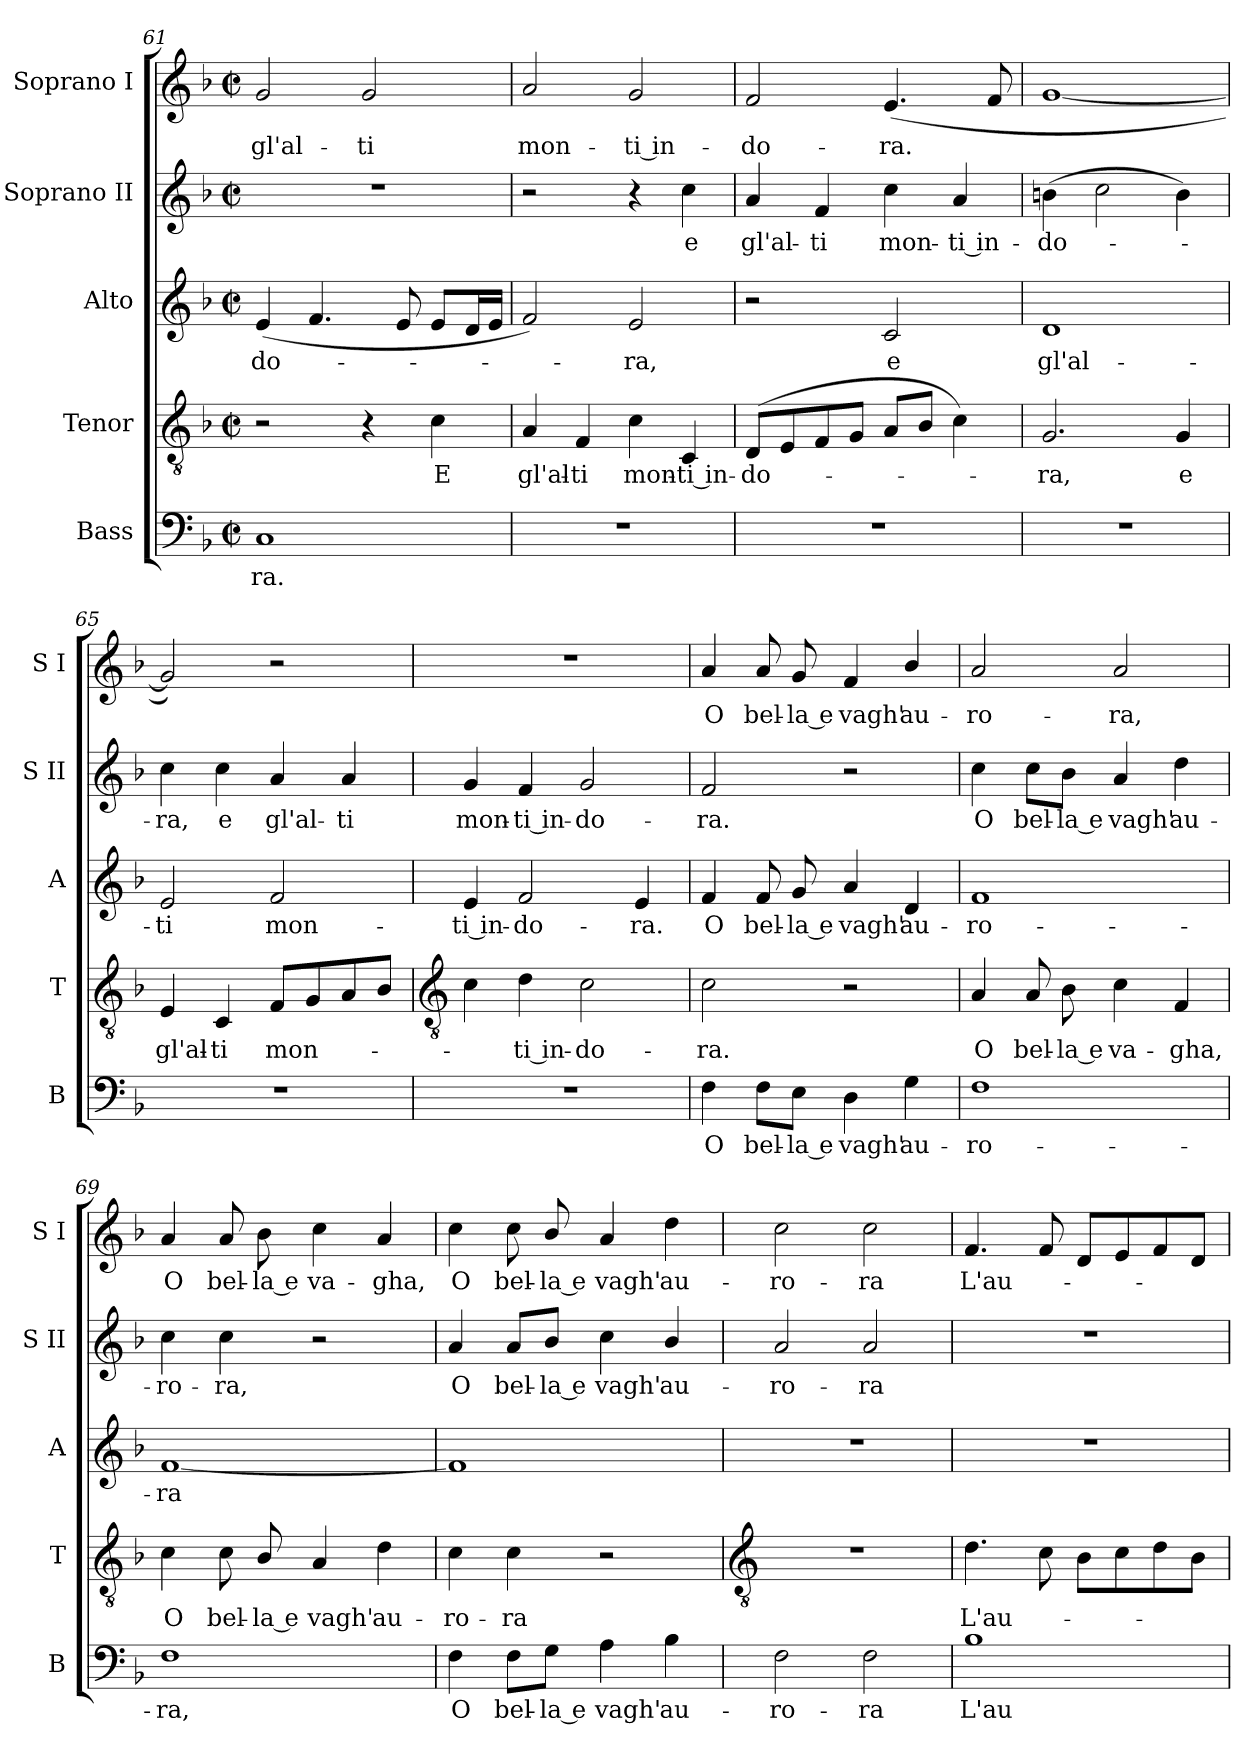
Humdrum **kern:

**kern	**text	**kern	**text	**kern	**text	**kern	**text	**kern	**text
*part5	*part5	*part4	*part4	*part3	*part3	*part2	*part2	*part1	*part1
*staff5	*staff5	*staff4	*staff4	*staff3	*staff3	*staff2	*staff2	*staff1	*staff1
*I"Bass	*	*I"Tenor	*	*I"Alto	*	*I"Soprano II	*	*I"Soprano I	*
*I'B	*	*I'T	*	*I'A	*	*I'S II	*	*I'S I	*
*clefF4	*	*clefGv2	*	*clefG2	*	*clefG2	*	*clefG2	*
*k[b-]	*	*k[b-]	*	*k[b-]	*	*k[b-]	*	*k[b-]	*
*F:	*	*F:	*	*F:	*	*F:	*	*F:	*
*M2/2	*	*M2/2	*	*M2/2	*	*M2/2	*	*M2/2	*
*met(c|)	*	*met(c|)	*	*met(c|)	*	*met(c|)	*	*met(c|)	*
=61	=61	=61	=61	=61	=61	=61	=61	=61	=61
!	!LO:LY:b	!	!	!	!LO:LY:b	!	!	!	!LO:LY:b
1C	ra.	2r	.	(<4e	-do-	1r	.	2g	gl'al-
.	.	.	.	4.f	.	.	.	.	.
!	!	!	!	!	!	!	!	!	!LO:LY:b
.	.	4r	.	.	.	.	.	2g	-ti
.	.	.	.	8e	.	.	.	.	.
!	!	!	!LO:LY:b	!	!	!	!	!	!
.	.	4c	E	8eL	.	.	.	.	.
.	.	.	.	16dL	.	.	.	.	.
.	.	.	.	16eJJ	.	.	.	.	.
=62	=62	=62	=62	=62	=62	=62	=62	=62	=62
!	!	!	!LO:LY:b	!	!	!	!	!	!LO:LY:b
1r	.	4A	gl'al-	2f)	.	2r	.	2a	mon-
!	!	!	!LO:LY:b	!	!	!	!	!	!
.	.	4F	-ti	.	.	.	.	.	.
!	!	!	!LO:LY:b	!	!LO:LY:b	!	!	!	!LO:LY:b
.	.	4c	mon-	2e	ra,	4r	.	2g	-ti in-
!	!	!	!LO:LY:b	!	!	!	!LO:LY:b	!	!
.	.	4C	-ti in-	.	.	4cc	e	.	.
=63	=63	=63	=63	=63	=63	=63	=63	=63	=63
!	!	!	!LO:LY:b	!	!	!	!LO:LY:b	!	!LO:LY:b
1r	.	(<8DL	-do-	2r	.	4a	gl'al-	2f	-do-
.	.	8E	.	.	.	.	.	.	.
!	!	!	!	!	!	!	!LO:LY:b	!	!
.	.	8F	.	.	.	4f	-ti	.	.
.	.	8GJ	.	.	.	.	.	.	.
!	!	!	!	!	!LO:LY:b	!	!LO:LY:b	!	!LO:LY:b
.	.	8AL	.	2c	e	4cc	mon-	(<4.e	-ra.
.	.	8B-J	.	.	.	.	.	.	.
!	!	!	!	!	!	!	!LO:LY:b	!	!
.	.	4c)	.	.	.	4a	-ti in-	.	.
.	.	.	.	.	.	.	.	8f	.
=64	=64	=64	=64	=64	=64	=64	=64	=64	=64
!	!	!	!LO:LY:b	!	!LO:LY:b	!	!LO:LY:b	!	!
1r	.	2.G	ra,	1d	gl'al-	(>4bn	-do-	[1g	.
.	.	.	.	.	.	2cc	.	.	.
!	!	!	!LO:LY:b	!	!	!	!	!	!
.	.	4G	e	.	.	4b)	.	.	.
=65	=65	=65	=65	=65	=65	=65	=65	=65	=65
!	!	!	!LO:LY:b	!	!LO:LY:b	!	!LO:LY:b	!	!
1r	.	4E	gl'al-	2e	-ti	4cc	ra,	2g])	.
!	!	!	!LO:LY:b	!	!	!	!LO:LY:b	!	!
.	.	4C	-ti	.	.	4cc	e	.	.
!	!	!	!LO:LY:b	!	!LO:LY:b	!	!LO:LY:b	!	!
.	.	8FL	mon-	2f	mon-	4a	gl'al-	2r	.
.	.	8G	.	.	.	.	.	.	.
!	!	!	!	!	!	!	!LO:LY:b	!	!
.	.	8A	.	.	.	4a	-ti	.	.
.	.	8B-J	.	.	.	.	.	.	.
!!LO:LB:g=z
=66	=66	=66	=66	=66	=66	=66	=66	=66	=66
*	*	*clefGv2	*	*	*	*	*	*	*
!	!	!	!	!	!LO:LY:b	!	!LO:LY:b	!	!
1r	.	4c	.	4e	-ti in-	4g	mon-	1r	.
!	!	!	!LO:LY:b	!	!LO:LY:b	!	!LO:LY:b	!	!
.	.	4d	ti in-	2f	-do-	4f	-ti in-	.	.
!	!	!	!LO:LY:b	!	!	!	!LO:LY:b	!	!
.	.	2c	-do-	.	.	2g	-do-	.	.
!	!	!	!	!	!LO:LY:b	!	!	!	!
.	.	.	.	4e	-ra.	.	.	.	.
=67	=67	=67	=67	=67	=67	=67	=67	=67	=67
!	!LO:LY:b	!	!LO:LY:b	!	!LO:LY:b	!	!LO:LY:b	!	!LO:LY:b
4F	O	2c	-ra.	4f	O	2f	-ra.	4a	O
!	!LO:LY:b	!	!	!	!LO:LY:b	!	!	!	!LO:LY:b
8F\L	bel-	.	.	8f	bel-	.	.	8a	bel-
!	!LO:LY:b	!	!	!	!LO:LY:b	!	!	!	!LO:LY:b
8E\J	-la e	.	.	8g	-la e	.	.	8g	-la e
!	!LO:LY:b	!	!	!	!LO:LY:b	!	!	!	!LO:LY:b
4D	vagh'	2r	.	4a	vagh'	2r	.	4f	vagh'
!	!LO:LY:b	!	!	!	!LO:LY:b	!	!	!	!LO:LY:b
4G	au-	.	.	4d	au-	.	.	4b-/	au-
=68	=68	=68	=68	=68	=68	=68	=68	=68	=68
!	!LO:LY:b	!	!LO:LY:b	!	!LO:LY:b	!	!LO:LY:b	!	!LO:LY:b
1F	-ro-	4A	O	1f	-ro-	4cc	O	2a	-ro-
!	!	!	!LO:LY:b	!	!	!	!LO:LY:b	!	!
.	.	8A	bel-	.	.	8cc\L	bel-	.	.
!	!	!	!LO:LY:b	!	!	!	!LO:LY:b	!	!
.	.	8B-	-la e	.	.	8b-\J	-la e	.	.
!	!	!	!LO:LY:b	!	!	!	!LO:LY:b	!	!LO:LY:b
.	.	4c	va-	.	.	4a	vagh'	2a	-ra,
!	!	!	!LO:LY:b	!	!	!	!LO:LY:b	!	!
.	.	4F	-gha,	.	.	4dd	au-	.	.
=69	=69	=69	=69	=69	=69	=69	=69	=69	=69
!	!LO:LY:b	!	!LO:LY:b	!	!LO:LY:b	!	!LO:LY:b	!	!LO:LY:b
1F	-ra,	4c	O	[1f	-ra	4cc	-ro-	4a	O
!	!	!	!LO:LY:b	!	!	!	!LO:LY:b	!	!LO:LY:b
.	.	8c	bel-	.	.	4cc	-ra,	8a	bel-
!	!	!	!LO:LY:b	!	!	!	!	!	!LO:LY:b
.	.	8B-/	-la e	.	.	.	.	8b-	-la e
!	!	!	!LO:LY:b	!	!	!	!	!	!LO:LY:b
.	.	4A	vagh'	.	.	2r	.	4cc	va-
!	!	!	!LO:LY:b	!	!	!	!	!	!LO:LY:b
.	.	4d	au-	.	.	.	.	4a	-gha,
=70	=70	=70	=70	=70	=70	=70	=70	=70	=70
!	!LO:LY:b	!	!LO:LY:b	!	!	!	!LO:LY:b	!	!LO:LY:b
4F	O	4c	-ro-	1f]	.	4a	O	4cc	O
!	!LO:LY:b	!	!LO:LY:b	!	!	!	!LO:LY:b	!	!LO:LY:b
8F\L	bel-	4c	-ra	.	.	8a/L	bel-	8cc	bel-
!	!LO:LY:b	!	!	!	!	!	!LO:LY:b	!	!LO:LY:b
8G\J	-la e	.	.	.	.	8b-/J	-la e	8b-/	-la e
!	!LO:LY:b	!	!	!	!	!	!LO:LY:b	!	!LO:LY:b
4A	vagh'	2r	.	.	.	4cc	vagh'	4a	vagh'
!	!LO:LY:b	!	!	!	!	!	!LO:LY:b	!	!LO:LY:b
4B-	au-	.	.	.	.	4b-/	au-	4dd	au-
!!LO:LB:g=z
=71	=71	=71	=71	=71	=71	=71	=71	=71	=71
*	*	*clefGv2	*	*	*	*	*	*	*
!	!LO:LY:b	!	!	!	!	!	!LO:LY:b	!	!LO:LY:b
2F	-ro-	1r	.	1r	.	2a	-ro-	2cc	-ro-
!	!LO:LY:b	!	!	!	!	!	!LO:LY:b	!	!LO:LY:b
2F	-ra	.	.	.	.	2a	-ra	2cc	-ra
=72	=72	=72	=72	=72	=72	=72	=72	=72	=72
!	!LO:LY:b	!	!LO:LY:b	!	!	!	!	!	!LO:LY:b
1B-	L'au-	4.d	L'au-	1r	.	1r	.	4.f	L'au-
.	.	8c	.	.	.	.	.	8f	.
.	.	8B-L	.	.	.	.	.	8dL	.
.	.	8c	.	.	.	.	.	8e	.
.	.	8d	.	.	.	.	.	8f	.
.	.	8B-J	.	.	.	.	.	8dJ	.
=	=	=	=	=	=	=	=	=	=
*-	*-	*-	*-	*-	*-	*-	*-	*-	*-
